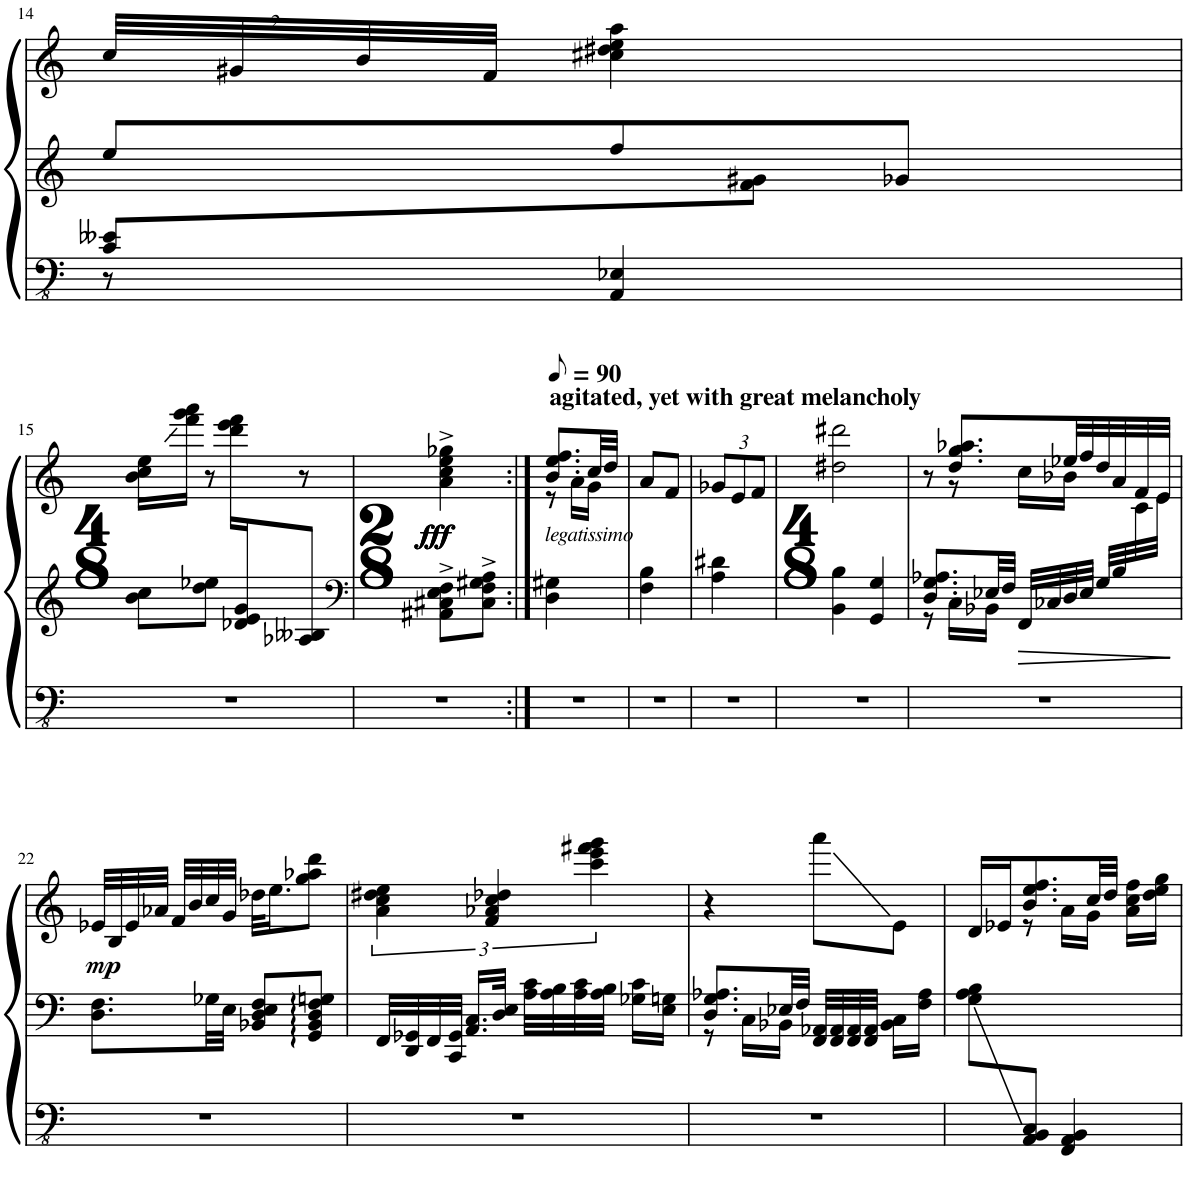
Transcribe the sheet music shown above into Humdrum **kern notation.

**kern	**kern	**kern	**dynam
*part1	*part1	*part1	*part1
*staff3	*staff2	*staff1	*staff1/2/3
*I"Piano	*	*	*
*I'Pno.	*	*	*
!!LO:PB:g=z
*clefFv4	*clefG2	*clefG2	*
*k[]	*k[]	*k[]	*
*M3/8	*M3/8	*M3/8	*
=14	=14	=14	=14
*^	*^	*	*
16%3C/ 16%3E--X/L	8r	8ee/L	8.ryy	32cc/LLL	.
.	.	.	.	32g#X/	.
.	.	.	.	32b/	.
.	.	.	.	32f/JJJ	.
.	4AAA/ 4EE-X/	8ff/	.	4cc#X\ 4dd#X\ 4ee\ 4aa\	.
8.ryy	.	.	8.f\ 8.g#X\J	.	.
.	.	8g-X/J	.	.	.
*v	*v	*	*	*	*
*	*v	*v	*	*
!!LO:LB:g=z
=15	=15	=15	=15
*M4/8	*M4/8	*M4/8	*
*	*	*^	*
2r	8b\ 8cc\L	16b\ 16cc\ 16ee\LL	4ryy	.
.	.	16fff\ 16ggg\ 16aaa\JJ	.	.
.	8dd\ 8ee-X\J	8r	.	.
.	16ryy	16ryy	16ddd\ 16eee\ 16fff\LL	.
.	16d-X/ 16e/ 16g/J	16ryy	8.ryy	.
.	8A-X/ 8B--X/J	8r	.	.
*	*	*v	*v	*
=16	=16	=16	=16
*	*clefF4	*	*
*M2/8	*M2/8	*M2/8	*
!	!	!	!LO:DY:b
!	!	!	!LO:DY:n=1:b
!	!	!	!LO:DY:n=2:b
!	!	!	!LO:DY:n=3:b
4r	8AA#X\^ 8C#X\^ 8E\^ 8F\^L	4a\^ 4cc\^ 4ee\^ 4gg-X\^	fff fff fff fff
.	8C#\^ 8F\^ 8G#X\^ 8A\^J	.	.
=17:|!	=17:|!	=17:|!	=17:|!
*	*	*MM45	*
*	*	*^	*
!	!	!LO:TX:a:B:t=agitated, yet with great melancholy	!	!
!	!	!LO:TX:b:i:t=legatissimo	!	!
4r	4D\ 4G#X\	8.b/ 8.ee/ 8.ff/L	8r	.
.	.	.	16a\LL	.
.	.	32cc/LL	16g\JJ	.
.	.	32dd/JJJ	.	.
*	*	*v	*v	*
=18	=18	=18	=18
4r	4F\ 4B\	8a/L	.
.	.	8f/J	.
=19	=19	=19	=19
*	*	*Xbrackettup	*
4r	4A\ 4d#X\	12g-X/L	.
.	.	12e/	.
.	.	12f/J	.
=20	=20	=20	=20
*M4/8	*M4/8	*M4/8	*
2r	4BB\ 4B\	2dd#X\ 2ddd#X\	.
.	4GG/ 4G/	.	.
=21	=21	=21	=21
*	*^	*^	*
*	*	*	*	*^	*
2r	8.D/ 8.G/ 8.A-X/L	8r	8r	8ryy	4..ryy	.
.	.	16C\LL	8.dd/ 8.gg/ 8.aa-X/L	8r	.	.
.	32E-X/LL	16BB-X\JJ	.	.	.	.
.	32F/JJJ	.	.	.	.	.
!	!	!	!	!	!	!LO:HP:b=2
.	32FF/LLL	16ryy	.	16cc\LL	.	>
.	32C-X/	.	.	.	.	.
.	32D/	8.ryy	32ee-X/LL	16b-X\JJ	.	.
.	32E-/JJJ	.	32ff/	.	.	.
.	32G/LLL	.	32dd/	8ryy	.	.
.	32B/	.	32a/	.	.	.
.	16ryy	.	32f/	.	32c\	.
.	.	.	32e/JJJ	.	32e\JJJ	.
*	*v	*v	*	*	*	*
*	*	*v	*v	*v	*
.	.	.	]
!!LO:LB:g=z
=22	=22	=22	=22
!	!	!	!LO:DY:b
2r	8.D\ 8.F\L	32e-X/LLL	mp
.	.	32B/	.
.	.	32e-/	.
.	.	32a-X/JJJ	.
.	.	32f/LLL	.
.	.	32b/	.
.	32G-X\LL	32cc/	.
.	32E\JJJ	32g/JJJ	.
.	8BB-X/ 8D/ 8E/ 8F/L	32dd-X\KLL	.
.	.	16.ee\J	.
.	8GG/ 8BB-/ 8D/ 8F/ 8Gn/J	8gg\ 8aa-X\ 8ddd\J	.
=23	=23	=23	=23
*	*	*brackettup	*
2r	32FF/LLL	6a\ 6cc\ 6dd#X\ 6ee\	.
.	32DD/ 32GG-X/	.	.
.	32FF/	.	.
.	32CC/ 32GG-/JJJ	.	.
.	16.AA/ 16.C/LL	.	.
.	.	6f/ 6a-X/ 6cc/ 6dd-X/	.
.	32D/ 32E/JJk	.	.
.	32A\ 32c\LLL	.	.
.	32A\ 32B\	.	.
.	32A\ 32c\	.	.
.	.	6ccc\ 6eee\ 6fff#X\ 6ggg\	.
.	32A\ 32B\JJJ	.	.
.	16G-X\ 16c\LL	.	.
.	16E\ 16Gn\JJ	.	.
=24	=24	=24	=24
*	*^	*	*
2r	8.D/ 8.G/ 8.A-X/L	8r	4r	.
.	.	16C\LL	.	.
.	32E-X/LL	16BB-X\JJ	.	.
.	32F/JJJ	.	.	.
.	32FF/ 32AA-X/LLL	4ryy	8aaa\L	.
.	32FF/ 32AA-/	.	.	.
.	32FF/ 32AA-/	.	.	.
.	32FF/ 32AA-/JJJ	.	.	.
.	16BB-\ 16C\LL	.	8e\J	.
.	16F\ 16A-\JJ	.	.	.
*	*v	*v	*	*
=25	=25	=25	=25
*^	*	*^	*
8ryy	2ryy	8G\ 8A\ 8B\L	16d/LL	8ryy	.
.	.	.	16e-X/J	.	.
8AAA/ 8BBB/ 8CC/J	.	4.ryy	8.b/ 8.ee/ 8.ff/	8r	.
4FFF/ 4AAA/ 4BBB/	.	.	.	16a\LL	.
.	.	.	32cc/LL	16g\JJ	.
.	.	.	32dd/JJJ	.	.
.	.	.	16a\ 16cc\ 16ff\LL	8ryy	.
.	.	.	16dd\ 16ee\ 16gg\JJ	.	.
*v	*v	*	*v	*v	*
=	=	=	=
*-	*-	*-	*-
